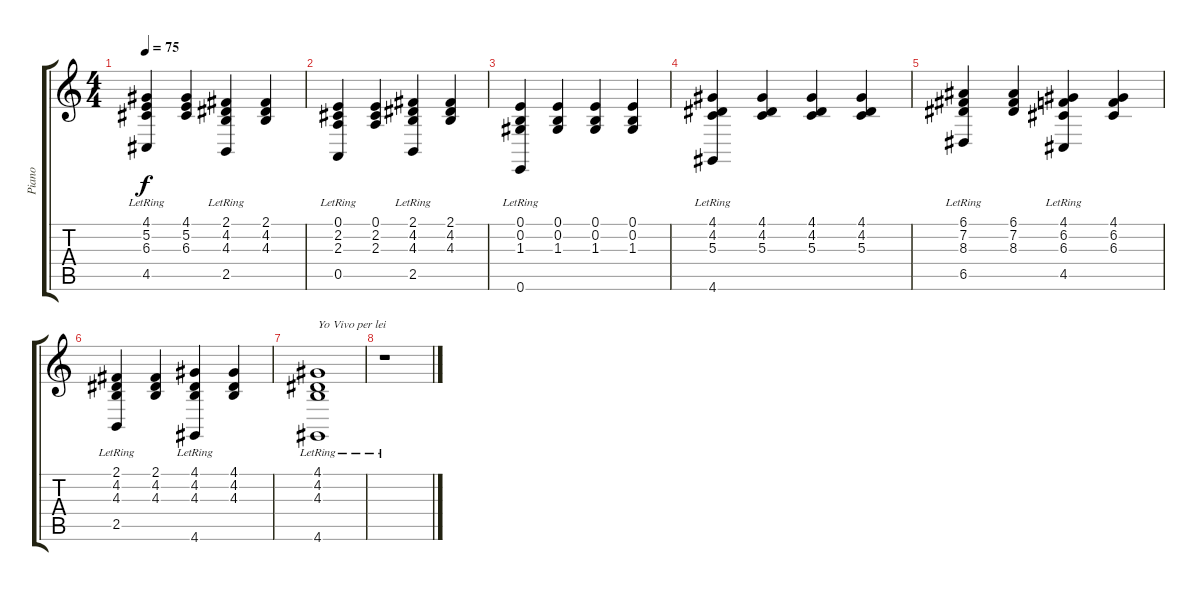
\track ("Piano" "Piano") {instrument acousticgrandpiano}
\staff {score tabs}
\tuning (E4 B3 G3 D3 A2 E2) {hide}
\ts (4 4)
\tempo 75
\clef g2
\ks c
(4.1 5.2 6.3 4.5{lr}).4{dy f} (4.1 5.2 6.3).4 (2.1 4.2 4.3 2.5{lr}).4 (2.1 4.2 4.3).4 |
(0.1 2.2 2.3 0.5{lr}).4 (0.1 2.2 2.3).4 (2.1 4.2 4.3 2.5{lr}).4 (2.1 4.2 4.3).4 |
(0.1 0.2 1.3 0.6{lr}).4 (0.1 0.2 1.3).4 (0.1 0.2 1.3).4 (0.1 0.2 1.3).4 |
(4.1 4.2 5.3 4.6{lr}).4 (4.1 4.2 5.3).4 (4.1 4.2 5.3).4 (4.1 4.2 5.3).4 |
(6.1 7.2 8.3 6.5{lr}).4 (6.1 7.2 8.3).4 (4.1 6.2 6.3 4.5{lr}).4 (4.1 6.2 6.3).4 |
(2.1 4.2 4.3 2.5{lr}).4 (2.1 4.2 4.3).4 (4.1 4.2 4.3 4.6{lr}).4 (4.1 4.2 4.3).4 |
(4.1 4.2 4.3 4.6{lr}).1{txt "Yo Vivo per lei"} |
r.1
